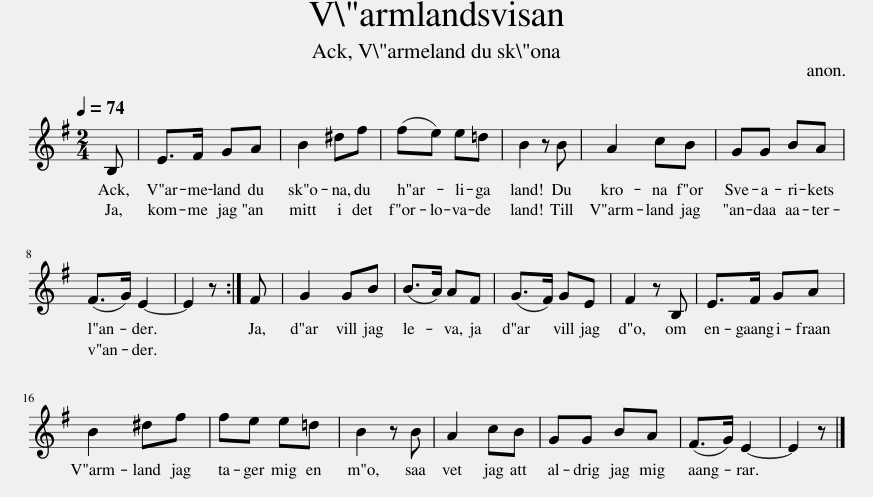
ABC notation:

X:1
L:1/8
Q:1/4=74
M:2/4
I:linebreak $
K:Emin
V:1 treble
V:1
 B, | E>F GA | B2 ^df | (fe) e=d | B2 z B | %5
 A2 cB | GG BA |$ (F>G) E2- | E2 z :| F | %10
 G2 GB | (B>A) AF | (G>F) GE | F2 z B, | E>F GA |$ %15
 B2 ^df | fe e=d | B2 z B | A2 cB | GG BA | %20
 (F>G) E2- | E2 z |] %22
